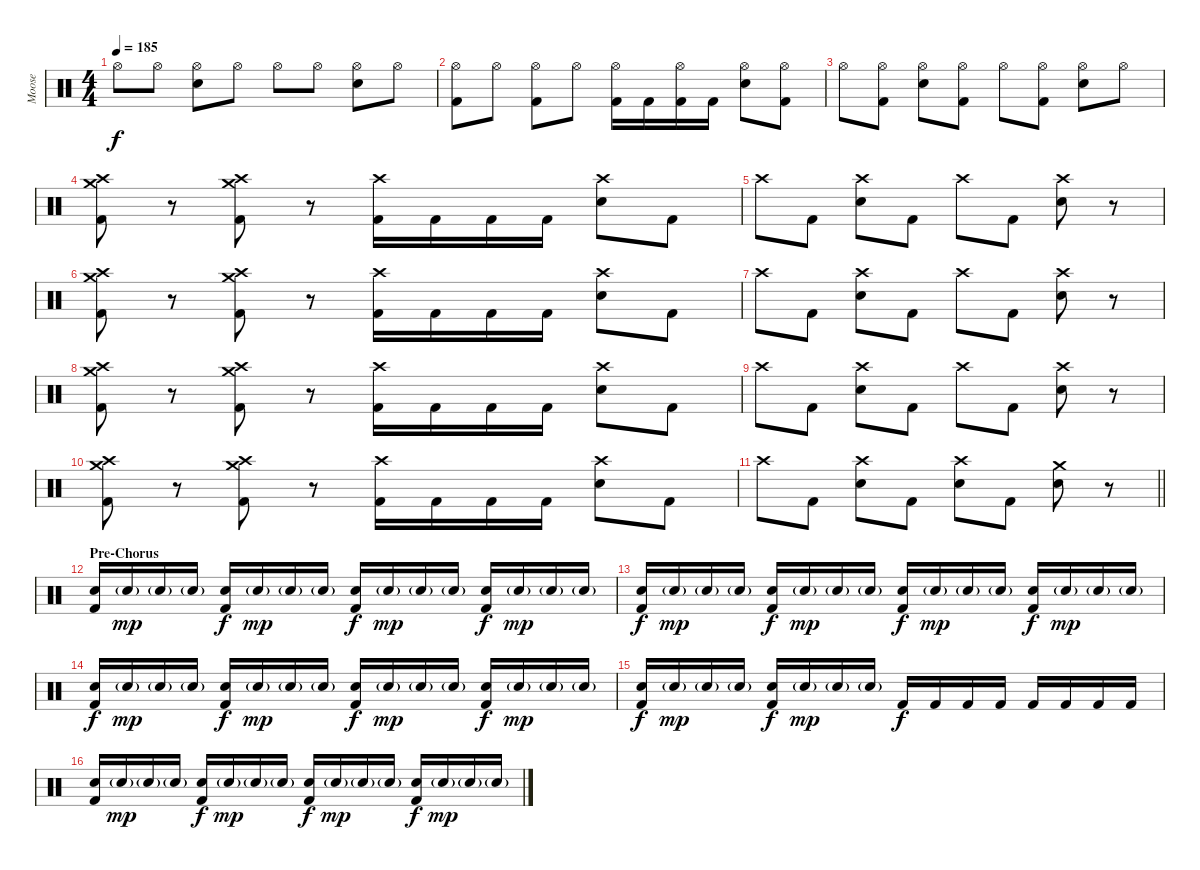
\track ("Moose" "Moose") {instrument percussion}
\staff {score}
\articulation defaults
\ts (4 4)
\tempo 185
\clef neutral
\ks c "Hi-Hat (open)".8{dy f} "Hi-Hat (open)".8
("Hi-Hat (open)" "Electric Snare (hit)").8 "Hi-Hat (open)".8 "Hi-Hat (open)".8 "Hi-Hat (open)".8 ("Hi-Hat (open)" "Electric Snare (hit)").8 "Hi-Hat (open)".8 |
("Hi-Hat (open)" "Kick (hit) 2").8 "Hi-Hat (open)".8 ("Hi-Hat (open)" "Kick (hit) 2").8 "Hi-Hat (open)".8 ("Hi-Hat (open)" "Kick (hit) 2").16 "Kick (hit) 2".16 ("Hi-Hat (open)" "Kick (hit) 2").16 "Kick (hit) 2".16 ("Hi-Hat (open)" "Electric Snare (hit)").8 ("Hi-Hat (open)" "Kick (hit) 2").8 |
"Hi-Hat (open)".8 ("Hi-Hat (open)" "Kick (hit) 2").8 ("Hi-Hat (open)" "Electric Snare (hit)").8 ("Hi-Hat (open)" "Kick (hit) 2").8 "Hi-Hat (open)".8 ("Hi-Hat (open)" "Kick (hit) 2").8 ("Hi-Hat (open)" "Electric Snare (hit)").8 "Hi-Hat (open)".8 |
("Crash medium (hit)" "Crash high (hit)" "Kick (hit) 2").8 r.8 ("Crash medium (hit)" "Crash high (hit)" "Kick (hit) 2").8 r.8 ("Crash high (hit)" "Kick (hit) 2").16 "Kick (hit) 2".16 "Kick (hit) 2".16 "Kick (hit) 2".16 ("Crash high (hit)" "Electric Snare (hit)").8 "Kick (hit) 2".8 |
"Crash high (hit)".8 "Kick (hit) 2".8 ("Crash high (hit)" "Electric Snare (hit)").8 "Kick (hit) 2".8 "Crash high (hit)".8 "Kick (hit) 2".8 ("Crash high (hit)" "Electric Snare (hit)").8 r.8 |
("Crash medium (hit)" "Crash high (hit)" "Kick (hit) 2").8 r.8 ("Crash medium (hit)" "Crash high (hit)" "Kick (hit) 2").8 r.8 ("Crash high (hit)" "Kick (hit) 2").16 "Kick (hit) 2".16 "Kick (hit) 2".16 "Kick (hit) 2".16 ("Crash high (hit)" "Electric Snare (hit)").8 "Kick (hit) 2".8 |
"Crash high (hit)".8 "Kick (hit) 2".8 ("Crash high (hit)" "Electric Snare (hit)").8 "Kick (hit) 2".8 "Crash high (hit)".8 "Kick (hit) 2".8 ("Crash high (hit)" "Electric Snare (hit)").8 r.8 |
("Crash medium (hit)" "Crash high (hit)" "Kick (hit) 2").8 r.8 ("Crash medium (hit)" "Crash high (hit)" "Kick (hit) 2").8 r.8 ("Crash high (hit)" "Kick (hit) 2").16 "Kick (hit) 2".16 "Kick (hit) 2".16 "Kick (hit) 2".16 ("Crash high (hit)" "Electric Snare (hit)").8 "Kick (hit) 2".8 |
"Crash high (hit)".8 "Kick (hit) 2".8 ("Crash high (hit)" "Electric Snare (hit)").8 "Kick (hit) 2".8 "Crash high (hit)".8 "Kick (hit) 2".8 ("Crash high (hit)" "Electric Snare (hit)").8 r.8 |
("Crash medium (hit)" "Crash high (hit)" "Kick (hit) 2").8 r.8 ("Crash medium (hit)" "Crash high (hit)" "Kick (hit) 2").8 r.8 ("Crash high (hit)" "Kick (hit) 2").16 "Kick (hit) 2".16 "Kick (hit) 2".16 "Kick (hit) 2".16 ("Crash high (hit)" "Electric Snare (hit)").8 "Kick (hit) 2".8 |
\barLineRight lightlight "Crash high (hit)".8 "Kick (hit) 2".8
("Crash high (hit)" "Electric Snare (hit)").8 "Kick (hit) 2".8 ("Crash high (hit)" "Electric Snare (hit)").8 "Kick (hit) 2".8 ("Crash medium (hit)" "Electric Snare (hit)").8 r.8 |
\section ("" "Pre-Chorus")
("Electric Snare (hit)" "Kick (hit) 2").16 "Electric Snare (hit)"{g}.16{dy mp} "Electric Snare (hit)"{g}.16 "Electric Snare (hit)"{g}.16 ("Electric Snare (hit)" "Kick (hit) 2").16{dy f} "Electric Snare (hit)"{g}.16{dy mp} "Electric Snare (hit)"{g}.16 "Electric Snare (hit)"{g}.16 ("Electric Snare (hit)" "Kick (hit) 2").16{dy f} "Electric Snare (hit)"{g}.16{dy mp} "Electric Snare (hit)"{g}.16 "Electric Snare (hit)"{g}.16 ("Electric Snare (hit)" "Kick (hit) 2").16{dy f} "Electric Snare (hit)"{g}.16{dy mp} "Electric Snare (hit)"{g}.16 "Electric Snare (hit)"{g}.16 |
("Electric Snare (hit)" "Kick (hit) 2").16{dy f} "Electric Snare (hit)"{g}.16{dy mp} "Electric Snare (hit)"{g}.16 "Electric Snare (hit)"{g}.16 ("Electric Snare (hit)" "Kick (hit) 2").16{dy f} "Electric Snare (hit)"{g}.16{dy mp} "Electric Snare (hit)"{g}.16 "Electric Snare (hit)"{g}.16 ("Electric Snare (hit)" "Kick (hit) 2").16{dy f} "Electric Snare (hit)"{g}.16{dy mp} "Electric Snare (hit)"{g}.16 "Electric Snare (hit)"{g}.16 ("Electric Snare (hit)" "Kick (hit) 2").16{dy f} "Electric Snare (hit)"{g}.16{dy mp} "Electric Snare (hit)"{g}.16 "Electric Snare (hit)"{g}.16 |
("Electric Snare (hit)" "Kick (hit) 2").16{dy f} "Electric Snare (hit)"{g}.16{dy mp} "Electric Snare (hit)"{g}.16 "Electric Snare (hit)"{g}.16 ("Electric Snare (hit)" "Kick (hit) 2").16{dy f} "Electric Snare (hit)"{g}.16{dy mp} "Electric Snare (hit)"{g}.16 "Electric Snare (hit)"{g}.16 ("Electric Snare (hit)" "Kick (hit) 2").16{dy f} "Electric Snare (hit)"{g}.16{dy mp} "Electric Snare (hit)"{g}.16 "Electric Snare (hit)"{g}.16 ("Electric Snare (hit)" "Kick (hit) 2").16{dy f} "Electric Snare (hit)"{g}.16{dy mp} "Electric Snare (hit)"{g}.16 "Electric Snare (hit)"{g}.16 |
("Electric Snare (hit)" "Kick (hit) 2").16{dy f} "Electric Snare (hit)"{g}.16{dy mp} "Electric Snare (hit)"{g}.16 "Electric Snare (hit)"{g}.16 ("Electric Snare (hit)" "Kick (hit) 2").16{dy f} "Electric Snare (hit)"{g}.16{dy mp} "Electric Snare (hit)"{g}.16 "Electric Snare (hit)"{g}.16 "Kick (hit) 2".16{dy f} "Kick (hit) 2".16 "Kick (hit) 2".16 "Kick (hit) 2".16 "Kick (hit) 2".16 "Kick (hit) 2".16 "Kick (hit) 2".16 "Kick (hit) 2".16 |
("Electric Snare (hit)" "Kick (hit) 2").16 "Electric Snare (hit)"{g}.16{dy mp} "Electric Snare (hit)"{g}.16 "Electric Snare (hit)"{g}.16 ("Electric Snare (hit)" "Kick (hit) 2").16{dy f} "Electric Snare (hit)"{g}.16{dy mp} "Electric Snare (hit)"{g}.16 "Electric Snare (hit)"{g}.16 ("Electric Snare (hit)" "Kick (hit) 2").16{dy f} "Electric Snare (hit)"{g}.16{dy mp} "Electric Snare (hit)"{g}.16 "Electric Snare (hit)"{g}.16 ("Electric Snare (hit)" "Kick (hit) 2").16{dy f} "Electric Snare (hit)"{g}.16{dy mp} "Electric Snare (hit)"{g}.16 "Electric Snare (hit)"{g}.16
